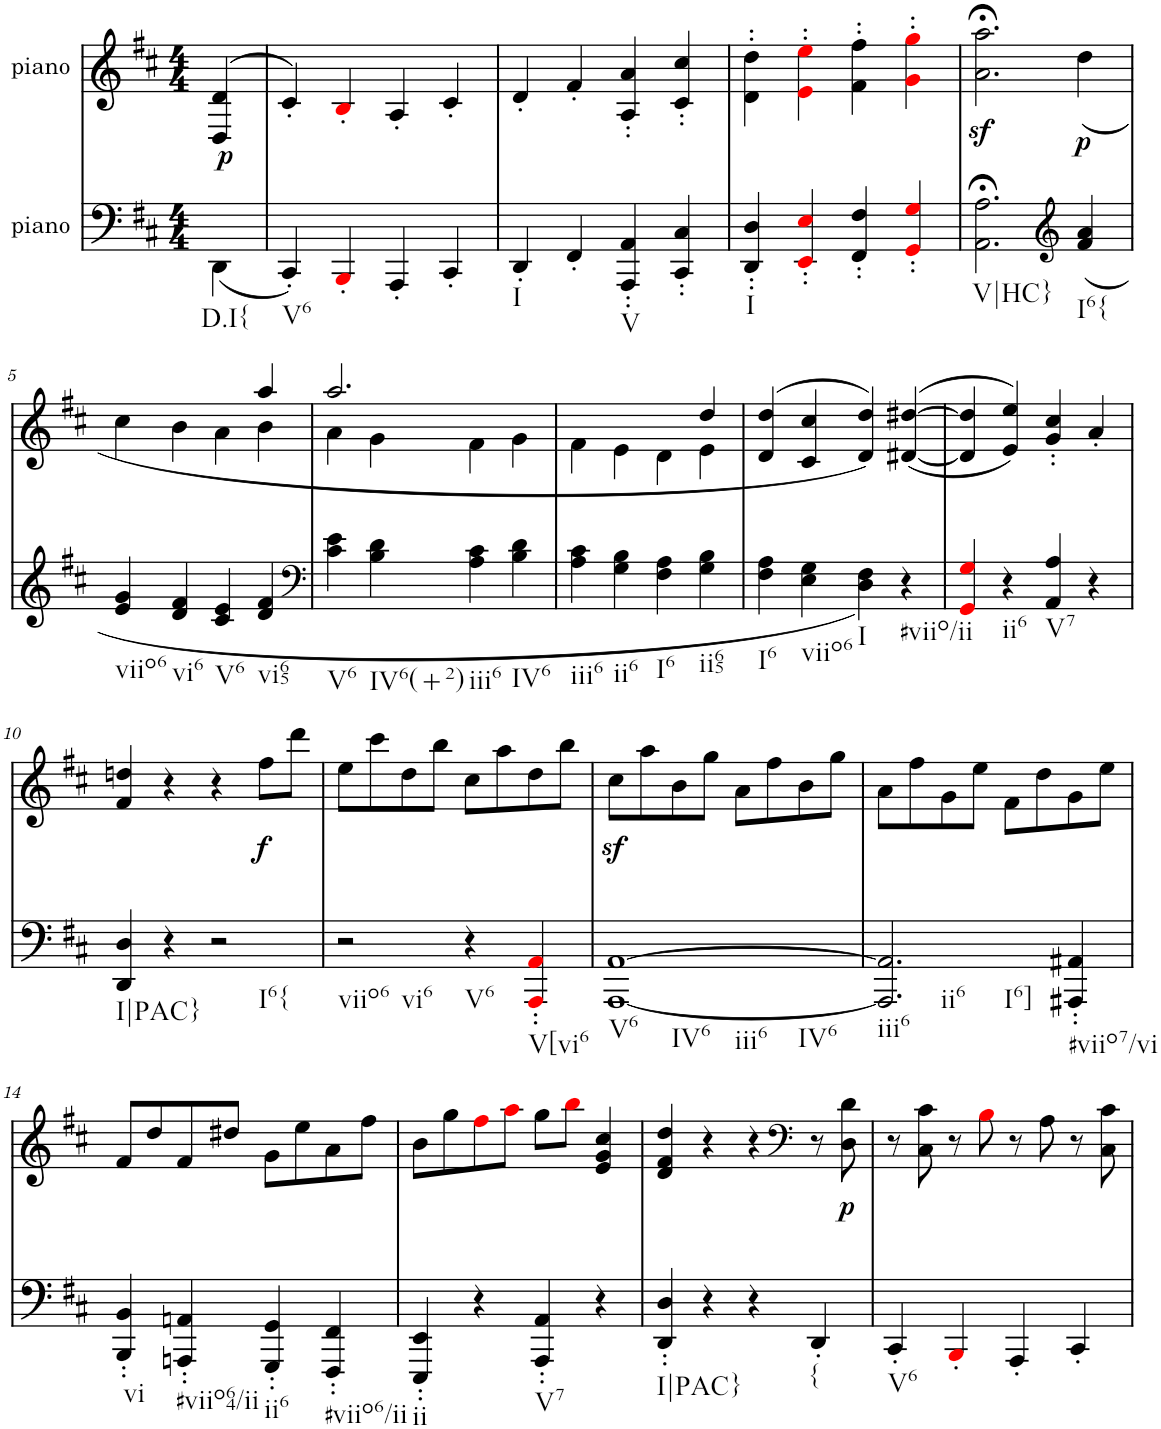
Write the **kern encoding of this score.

**kern	**dynam	**kern	**text	**dynam
*part2	*part2	*part1	*part1	*part1
*staff2	*staff2	*staff1	*staff1	*staff1
*I"piano	*	*I"piano	*	*
*I'Pno	*	*I'Pno	*	*
*clefF4	*	*clefG2	*	*
*k[f#c#]	*	*k[f#c#]	*	*
*D:	*	*D:	*	*
*M4/4	*	*M4/4	*	*
=	=	=	=	=
!LO:TX:b:t=D.I{	!	!	!	!
!	!LO:DY:a	!	!LO:LY:b	!
(<4DD\	p	(>4D/ 4d/	p	.
=1	=1	=1	=1	=1
!LO:TX:b:t=V6	!	!	!	!
4CC#'/)	.	4c#'/)	.	.
4BBB'i/	.	4B'i/	.	.
4AAA'/	.	4A'/	.	.
4CC#'/	.	4c#'/	.	.
=2	=2	=2	=2	=2
!LO:TX:b:t=I	!	!	!	!
4DD'/	.	4d'/	.	.
4FF#'/	.	4f#'/	.	.
!LO:TX:b:t=V	!	!	!	!
4AAA/' 4AA/'	.	4A/' 4a/'	.	.
4CC#/' 4C#/'	.	4c#/' 4cc#/'	.	.
=3	=3	=3	=3	=3
!LO:TX:b:t=I	!	!	!	!
4DD/' 4D/'	.	4d\' 4dd\'	.	.
4EEi/' 4Ei/'	.	4ei\' 4eei\'	.	.
4FF#/' 4F#/'	.	4f#\' 4ff#\'	.	.
4GGi/' 4Gi/'	.	4gi\' 4ggi\'	.	.
=4	=4	=4	=4	=4
!LO:TX:b:t=V|HC}	!	!	!	!
2.AA\;< 2.A\;<	.	2.a\z<;< 2.aa\z<;<	.	.
*clefG2	*	*	*	*
!LO:TX:b:t=I6{	!	!	!	!
!	!	!	!	!LO:DY:b
(<4f#/ 4a/	.	(<4dd\	.	p
!!LO:LB:g=z
=5	=5	=5	=5	=5
*	*	*^	*	*
!LO:TX:b:t=viio6	!	!	!	!	!
4e/ 4g/	.	2ryy	4cc#\	.	.
!LO:TX:b:t=vi6	!	!	!	!	!
4d/ 4f#/	.	.	4b\	.	.
!LO:TX:b:t=V6	!	!	!	!	!
4c#/ 4e/	.	4ryy	4a\	.	.
!LO:TX:b:t=vi65	!	!	!	!	!
4d/ 4f#/	.	4aa/	4b\	.	.
=6	=6	=6	=6	=6	=6
*clefF4	*	*	*	*	*
!LO:TX:b:t=V6	!	!	!	!	!
4c#\ 4e\	.	2.aa/	4a\	.	.
!LO:TX:b:t=IV6(+2)	!	!	!	!	!
4B\ 4d\	.	.	4g\	.	.
!LO:TX:b:t=iii6	!	!	!	!	!
4A\ 4c#\	.	.	4f#\	.	.
!LO:TX:b:t=IV6	!	!	!	!	!
4B\ 4d\	.	4ryy	4g\	.	.
=7	=7	=7	=7	=7	=7
!LO:TX:b:t=iii6	!	!	!	!	!
4A\ 4c#\	.	2ryy	4f#\	.	.
!LO:TX:b:t=ii6	!	!	!	!	!
4G\ 4B\	.	.	4e\	.	.
!LO:TX:b:t=I6	!	!	!	!	!
4F#\ 4A\	.	4ryy	4d\	.	.
!LO:TX:b:t=ii65	!	!	!	!	!
4G\ 4B\	.	4dd/	4e\	.	.
=8	=8	=8	=8	=8	=8
!LO:TX:b:t=I6	!	!	!	!	!
*	*	*v	*v	*	*
4F#\ 4A\	.	(>4d/ 4dd/	.	.
!LO:TX:b:t=viio6	!	!	!	!
4E\ 4G\	.	4c#/ 4cc#/	.	.
!LO:TX:b:t=I	!	!	!	!
4D\ 4F#\)	.	4d/ 4dd/))	.	.
!LO:TX:b:t=#viio/ii	!	!	!	!
4r	.	(>([4d#X/ [4dd#X/	.	.
=9	=9	=9	=9	=9
4GGi/ 4Gi/	.	4d#/] 4dd#/]	.	.
!LO:TX:b:t=ii6	!	!	!	!
4r	.	4e/ 4ee/))	.	.
!LO:TX:b:t=V7	!	!	!	!
4AA/ 4A/	.	4g/' 4cc#/'	.	.
4r	.	4a'/	.	.
!!LO:LB:g=z
=10	=10	=10	=10	=10
!LO:TX:b:t=I|PAC}	!	!	!	!
4DD/ 4D/	.	4f#/ 4ddn/	.	.
4r	.	4r	.	.
!LO:TX:b:t=I6{	!	!	!	!
2r	.	4r	.	.
!	!	!	!LO:LY:b	!LO:DY:b
.	.	8ff#\L	f	f
.	.	8ddd\J	.	.
=11	=11	=11	=11	=11
!LO:TX:b:t=viio6	!	!	!	!
!LO:TX:b:t=vi6	!	!	!	!
2r	.	8ee\L	.	.
.	.	8ccc#\	.	.
.	.	8dd\	.	.
.	.	8bb\J	.	.
!LO:TX:b:t=V6	!	!	!	!
4r	.	8cc#\L	.	.
.	.	8aa\	.	.
!LO:TX:b:t=V[vi6	!	!	!	!
4AAAi/' 4AAi/'	.	8dd\	.	.
.	.	8bb\J	.	.
=12	=12	=12	=12	=12
!LO:TX:b:t=V6	!	!	!	!
!LO:TX:b:t=IV6	!	!	!	!
!LO:TX:b:t=iii6	!	!	!	!
!LO:TX:b:t=IV6	!	!	!	!
[1AAA [1AA	.	8cc#z<\L	.	.
.	.	8aa\	.	.
.	.	8b\	.	.
.	.	8gg\J	.	.
.	.	8a\L	.	.
.	.	8ff#\	.	.
.	.	8b\	.	.
.	.	8gg\J	.	.
=13	=13	=13	=13	=13
!LO:TX:b:t=iii6	!	!	!	!
!LO:TX:b:t=ii6	!	!	!	!
!LO:TX:b:t=I6]	!	!	!	!
2.AAA/] 2.AA/]	.	8a\L	.	.
.	.	8ff#\	.	.
.	.	8g\	.	.
.	.	8ee\J	.	.
.	.	8f#\L	.	.
.	.	8dd\	.	.
!LO:TX:b:t=#viio7/vi	!	!	!	!
4AAA#X/' 4AA#X/'	.	8g\	.	.
.	.	8ee\J	.	.
!!LO:LB:g=z
=14	=14	=14	=14	=14
!LO:TX:b:t=vi	!	!	!	!
4BBB/' 4BB/'	.	8f#/L	.	.
.	.	8dd/	.	.
!LO:TX:b:t=#viio64/ii	!	!	!	!
4AAAn/' 4AAn/'	.	8f#/	.	.
.	.	8dd#X/J	.	.
!LO:TX:b:t=ii6	!	!	!	!
4GGG/' 4GG/'	.	8g\L	.	.
.	.	8ee\	.	.
!LO:TX:b:t=#viio6/ii	!	!	!	!
4FFF#/' 4FF#/'	.	8a\	.	.
.	.	8ff#\J	.	.
=15	=15	=15	=15	=15
!LO:TX:b:t=ii	!	!	!	!
4EEE/' 4EE/'	.	8b\L	.	.
.	.	8gg\	.	.
4r	.	8ff#i\	.	.
.	.	8aai\J	.	.
!LO:TX:b:t=V7	!	!	!	!
4AAA/' 4AA/'	.	8gg\L	.	.
.	.	8bbi\J	.	.
4r	.	4e/ 4g/ 4cc#/	.	.
=16	=16	=16	=16	=16
!LO:TX:b:t=I|PAC}	!	!	!	!
4DD/' 4D/'	.	4d/ 4f#/ 4dd/	.	.
4r	.	4r	.	.
4r	.	4r	.	.
*	*	*clefF4	*	*
!LO:TX:b:t={	!	!	!	!
4DD'/	.	8r	.	.
!	!	!	!LO:LY:b	!LO:DY:b
.	.	8D\ 8d\	p	p
=17	=17	=17	=17	=17
!LO:TX:b:t=V6	!	!	!	!
4CC#'/	.	8r	.	.
.	.	8C#\ 8c#\	.	.
4BBB'i/	.	8r	.	.
.	.	8Bi\	.	.
4AAA'/	.	8r	.	.
.	.	8A\	.	.
4CC#'/	.	8r	.	.
.	.	8C#\ 8c#\	.	.
=	=	=	=	=
*-	*-	*-	*-	*-
